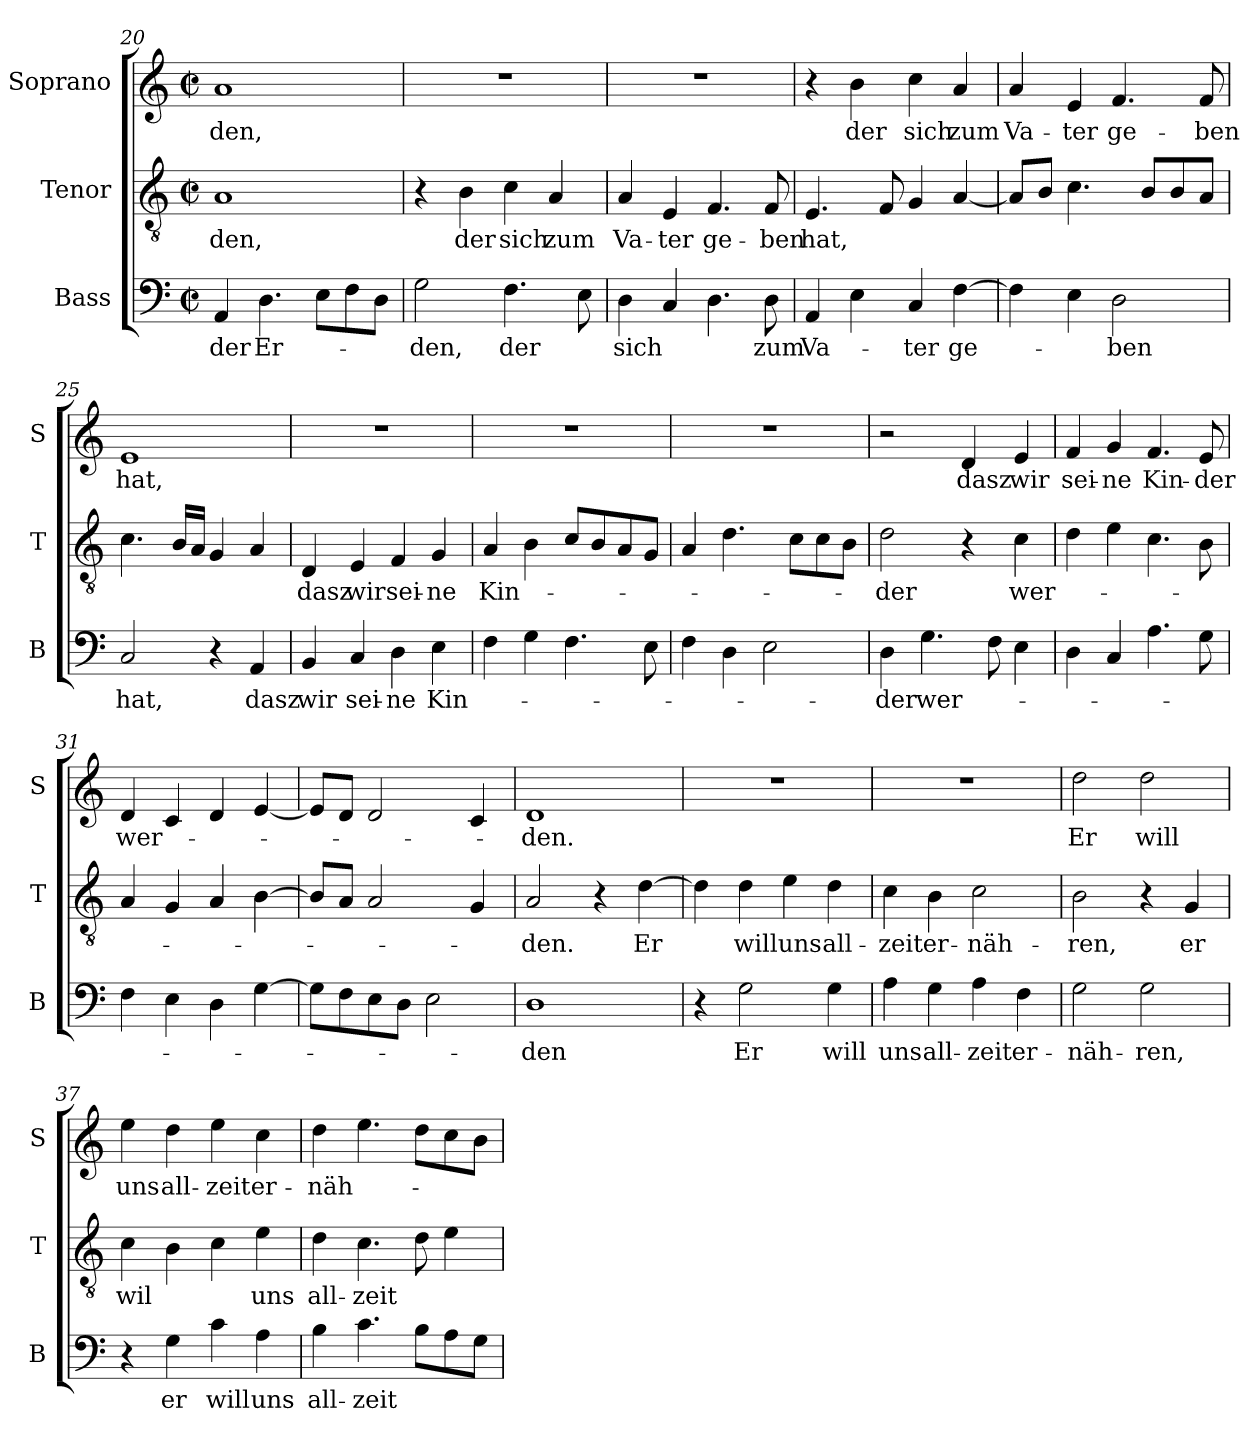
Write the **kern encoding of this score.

**kern	**text	**kern	**text	**kern	**text
*part3	*part3	*part2	*part2	*part1	*part1
*staff3	*staff3	*staff2	*staff2	*staff1	*staff1
*I"Bass	*	*I"Tenor	*	*I"Soprano	*
*I'B	*	*I'T	*	*I'S	*
*clefF4	*	*clefGv2	*	*clefG2	*
*k[]	*	*k[]	*	*k[]	*
*C:	*	*C:	*	*C:	*
*M2/2	*	*M2/2	*	*M2/2	*
*met(c|)	*	*met(c|)	*	*met(c|)	*
=20	=20	=20	=20	=20	=20
!	!LO:LY:b	!	!LO:LY:b	!	!LO:LY:b
4AA/	der	1A	-den,	1a	-den,
!	!LO:LY:b	!	!	!	!
4.D\	Er-	.	.	.	.
8E\L	.	.	.	.	.
8F\	.	.	.	.	.
8D\J	.	.	.	.	.
=21	=21	=21	=21	=21	=21
!	!LO:LY:b	!	!	!	!
2G\	-den,	4r	.	1r	.
!	!	!	!LO:LY:b	!	!
.	.	4B\	der	.	.
!	!LO:LY:b	!	!LO:LY:b	!	!
4.F\	der	4c\	sich	.	.
!	!	!	!LO:LY:b	!	!
.	.	4A/	zum	.	.
8E\	.	.	.	.	.
=22	=22	=22	=22	=22	=22
!	!LO:LY:b	!	!LO:LY:b	!	!
4D\	sich	4A/	Va-	1r	.
!	!	!	!LO:LY:b	!	!
4C/	.	4E/	-ter	.	.
!	!	!	!LO:LY:b	!	!
4.D\	.	4.F/	ge-	.	.
!	!LO:LY:b	!	!LO:LY:b	!	!
8D\	zum	8F/	-ben	.	.
=23	=23	=23	=23	=23	=23
!	!LO:LY:b	!	!LO:LY:b	!	!
4AA/	Va-	4.E/	hat,	4r	.
!	!	!	!	!	!LO:LY:b
4E\	.	.	.	4b\	der
.	.	8F/	.	.	.
!	!LO:LY:b	!	!	!	!LO:LY:b
4C/	-ter	4G/	.	4cc\	sich
!	!LO:LY:b	!	!	!	!LO:LY:b
[4F\	ge-	[4A/	.	4a/	zum
=24	=24	=24	=24	=24	=24
!	!	!	!	!	!LO:LY:b
4F\]	.	8A/L]	.	4a/	Va-
.	.	8B/J	.	.	.
!	!	!	!	!	!LO:LY:b
4E\	.	4.c\	.	4e/	-ter
!	!LO:LY:b	!	!	!	!LO:LY:b
2D\	-ben	.	.	4.f/	ge-
.	.	8B/L	.	.	.
.	.	8B/	.	.	.
!	!	!	!	!	!LO:LY:b
.	.	8A/J	.	8f/	-ben
!!LO:LB:g=z
=25	=25	=25	=25	=25	=25
!	!LO:LY:b	!	!	!	!LO:LY:b
2C/	hat,	4.c\	.	1e	hat,
.	.	16B/LL	.	.	.
.	.	16A/JJ	.	.	.
4r	.	4G/	.	.	.
!	!LO:LY:b	!	!	!	!
4AA/	dasz	4A/	.	.	.
=26	=26	=26	=26	=26	=26
!	!LO:LY:b	!	!LO:LY:b	!	!
4BB/	wir	4D/	dasz	1r	.
!	!LO:LY:b	!	!LO:LY:b	!	!
4C/	sei-	4E/	wir	.	.
!	!LO:LY:b	!	!LO:LY:b	!	!
4D\	-ne	4F/	sei-	.	.
!	!LO:LY:b	!	!LO:LY:b	!	!
4E\	Kin-	4G/	-ne	.	.
=27	=27	=27	=27	=27	=27
!	!	!	!LO:LY:b	!	!
4F\	.	4A/	Kin-	1r	.
4G\	.	4B\	.	.	.
4.F\	.	8c/L	.	.	.
.	.	8B/	.	.	.
.	.	8A/	.	.	.
8E\	.	8G/J	.	.	.
=28	=28	=28	=28	=28	=28
4F\	.	4A/	.	1r	.
4D\	.	4.d\	.	.	.
2E\	.	.	.	.	.
.	.	8c\L	.	.	.
.	.	8c\	.	.	.
.	.	8B\J	.	.	.
=29	=29	=29	=29	=29	=29
!	!LO:LY:b	!	!LO:LY:b	!	!
4D\	-der	2d\	-der	2r	.
!	!LO:LY:b	!	!	!	!
4.G\	wer-	.	.	.	.
!	!	!	!	!	!LO:LY:b
.	.	4r	.	4d/	dasz
8F\	.	.	.	.	.
!	!	!	!LO:LY:b	!	!LO:LY:b
4E\	.	4c\	wer-	4e/	wir
=30	=30	=30	=30	=30	=30
!	!	!	!	!	!LO:LY:b
4D\	.	4d\	.	4f/	sei-
!	!	!	!	!	!LO:LY:b
4C/	.	4e\	.	4g/	-ne
!	!	!	!	!	!LO:LY:b
4.A\	.	4.c\	.	4.f/	Kin-
!	!	!	!	!	!LO:LY:b
8G\	.	8B\	.	8e/	-der
!!LO:LB:g=z
=31	=31	=31	=31	=31	=31
!	!	!	!	!	!LO:LY:b
4F\	.	4A/	.	4d/	wer-
4E\	.	4G/	.	4c/	.
4D\	.	4A/	.	4d/	.
[4G\	.	[4B\	.	[4e/	.
=32	=32	=32	=32	=32	=32
8G\L]	.	8B/L]	.	8e/L]	.
8F\	.	8A/J	.	8d/J	.
8E\	.	2A/	.	2d/	.
8D\J	.	.	.	.	.
2E\	.	.	.	.	.
.	.	4G/	.	4c/	.
=33	=33	=33	=33	=33	=33
!	!LO:LY:b	!	!LO:LY:b	!	!LO:LY:b
1D	-den	2A/	-den.	1d	-den.
.	.	4r	.	.	.
!	!	!	!LO:LY:b	!	!
.	.	[4d\	Er	.	.
=34	=34	=34	=34	=34	=34
4r	.	4d\]	.	1r	.
!	!LO:LY:b	!	!LO:LY:b	!	!
2G\	Er	4d\	will	.	.
!	!	!	!LO:LY:b	!	!
.	.	4e\	uns	.	.
!	!LO:LY:b	!	!LO:LY:b	!	!
4G\	will	4d\	all-	.	.
=35	=35	=35	=35	=35	=35
!	!LO:LY:b	!	!LO:LY:b	!	!
4A\	uns	4c\	-zeit	1r	.
!	!LO:LY:b	!	!LO:LY:b	!	!
4G\	all-	4B\	er-	.	.
!	!LO:LY:b	!	!LO:LY:b	!	!
4A\	-zeit	2c\	-näh-	.	.
!	!LO:LY:b	!	!	!	!
4F\	er-	.	.	.	.
=36	=36	=36	=36	=36	=36
!	!LO:LY:b	!	!LO:LY:b	!	!LO:LY:b
2G\	-näh-	2B\	-ren,	2dd\	Er
!	!LO:LY:b	!	!	!	!LO:LY:b
2G\	-ren,	4r	.	2dd\	will
!	!	!	!LO:LY:b	!	!
.	.	4G/	er	.	.
!!LO:LB:g=z
=37	=37	=37	=37	=37	=37
!	!	!	!LO:LY:b	!	!LO:LY:b
4r	.	4c\	wil	4ee\	uns
!	!LO:LY:b	!	!	!	!LO:LY:b
4G\	er	4B\	.	4dd\	all-
!	!LO:LY:b	!	!	!	!LO:LY:b
4c\	will	4c\	.	4ee\	-zeit
!	!LO:LY:b	!	!LO:LY:b	!	!LO:LY:b
4A\	uns	4e\	uns	4cc\	er-
=38	=38	=38	=38	=38	=38
!	!LO:LY:b	!	!LO:LY:b	!	!LO:LY:b
4B\	all-	4d\	all-	4dd\	-näh-
!	!LO:LY:b	!	!LO:LY:b	!	!
4.c\	-zeit	4.c\	-zeit	4.ee\	.
8B\L	.	8d\	.	8dd\L	.
8A\	.	4e\	.	8cc\	.
8G\J	.	.	.	8b\J	.
=	=	=	=	=	=
*-	*-	*-	*-	*-	*-
